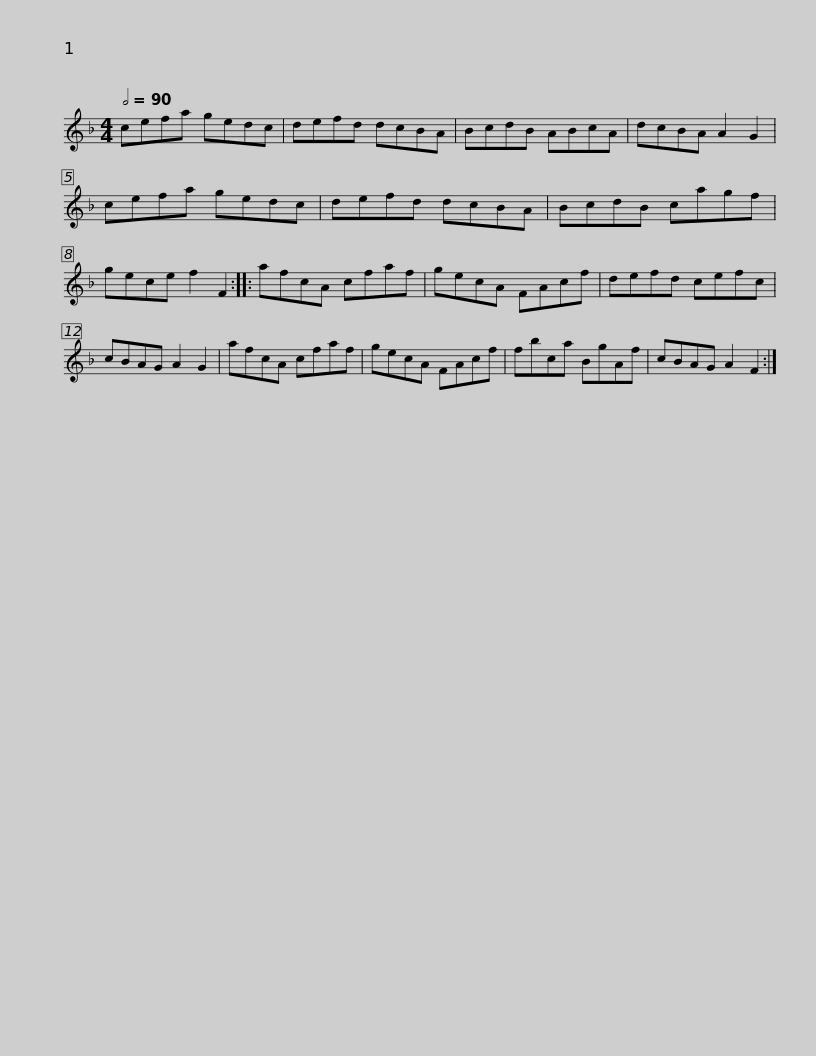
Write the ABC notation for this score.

X:1
L:1/8
Q:1/2=90
M:4/4
I:linebreak $
K:F
V:1 treble
V:1
 cefa gedc | defd dcBA | BcdB ABcA | dcBA A2 G2 | cefa gedc |$ %5
 defd dcBA | BcdB cagf | gece f2 F2 :: afcA cfaf | gecA FAcf |$ %10
 defd cefc | cBAG A2 G2 | afcA cfaf | gecA FAcf | fbca BgAf | %15
 cBAG A2 F2 :| %16
